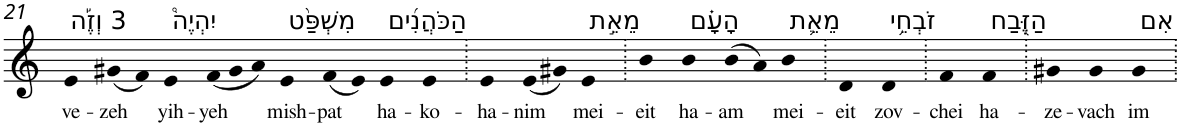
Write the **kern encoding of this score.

**kern	**text
*part1	*part1
*staff1	*staff1
*I"Piano	*
*I'Pno	*
!!LO:PB:g=z
*clefG2	*
*k[]	*
=21	=21
!LO:TX:a:t=3 וְזֶ֡ה	!
!	!LO:LY:b
4e	ve-
!	!LO:LY:b
(8g#X	-zeh
8f)	.
!LO:TX:a:t=יִהְיֶה֩	!
!	!LO:LY:b
4e	yih-
!	!LO:LY:b
(12f	-yeh
12g#	.
12a)	.
!LO:TX:a:t=מִשְׁפַּ֨ט	!
!	!LO:LY:b
4e	mish-
!	!LO:LY:b
(8f	-pat
8e)	.
!LO:TX:a:t=הַכֹּהֲנִ֜ים	!
!	!LO:LY:b
4e	ha-
!	!LO:LY:b
4e	-ko-
=22.	=22.
!	!LO:LY:b
4e	-ha-
!	!LO:LY:b
(8e	-nim
8g#X)	.
!LO:TX:a:t=מֵאֵ֣ת	!
!	!LO:LY:b
4e	mei-
=23.	=23.
!	!LO:LY:b
4b	-eit
!LO:TX:a:t=הָעָ֗ם	!
!	!LO:LY:b
4b	ha-
!	!LO:LY:b
(8b	-am
8a)	.
!LO:TX:a:t=מֵאֵ֛ת	!
!	!LO:LY:b
4b	mei-
=24.	=24.
!	!LO:LY:b
4d	-eit
!LO:TX:a:t=זֹבְחֵ֥י	!
!	!LO:LY:b
4d	zov-
=25.	=25.
!	!LO:LY:b
4f	-chei
!LO:TX:a:t=הַזֶּ֖בַח	!
!	!LO:LY:b
4f	ha-
=26.	=26.
!	!LO:LY:b
4g#X	-ze-
!	!LO:LY:b
4g#	-vach
!LO:TX:a:t=אִם	!
!	!LO:LY:b
4g#	im
=.	=.
*-	*-
